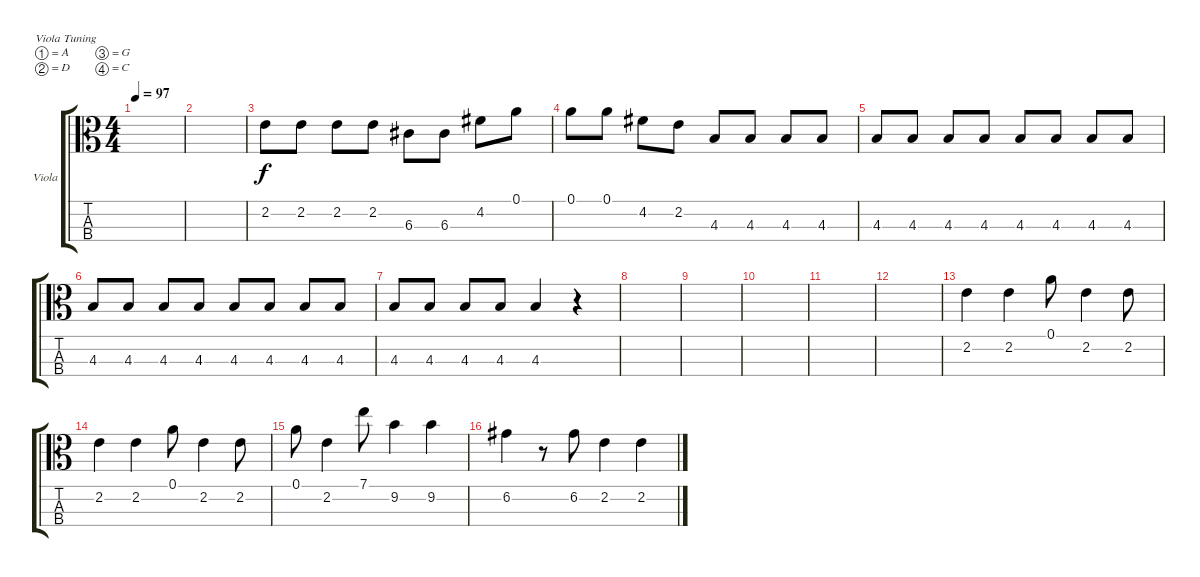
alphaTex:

\defaultSystemsLayout 4
\bracketExtendMode groupsimilarinstruments
\firstSystemTrackNameOrientation horizontal
\otherSystemsTrackNameOrientation horizontal
\track ("Viola" "Viola") {instrument viola}
\staff {score tabs}
\tuning (A4 D4 G3 C3)
\ts (4 4)
\tempo 97
\clef c3
\ks c
|
|
2.2.8 2.2.8 2.2.8 2.2.8 6.3.8 6.3.8 4.2.8 0.1.8 |
0.1.8 0.1.8 4.2.8 2.2.8 4.3.8 4.3.8 4.3.8 4.3.8 |
4.3.8 4.3.8 4.3.8 4.3.8 4.3.8 4.3.8 4.3.8 4.3.8 |
4.3.8 4.3.8 4.3.8 4.3.8 4.3.8 4.3.8 4.3.8 4.3.8 |
4.3.8 4.3.8 4.3.8 4.3.8 4.3.4 r.4 |
|
|
|
|
|
2.2.4 2.2.4 0.1.8 2.2.4 2.2.8 |
2.2.4 2.2.4 0.1.8 2.2.4 2.2.8 |
0.1.8 2.2.4 7.1.8 9.2.4 9.2.4 |
6.2.4 r.8 6.2.8 2.2.4 2.2.4
